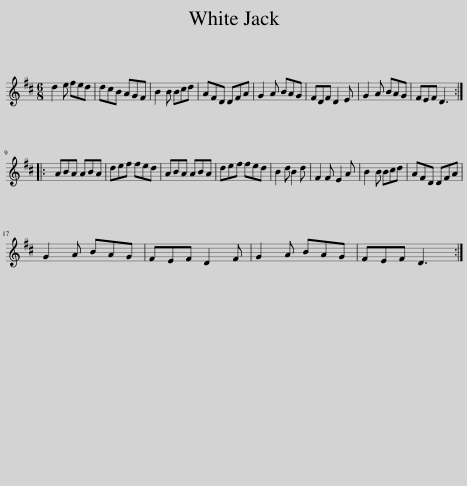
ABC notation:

X:1
L:1/8
M:6/8
I:linebreak $
K:D
V:1 treble
V:1
 d2 e fed | dcB AGF | B2 B Bcd | AFD DFA | G2 A BAG | %5
 FDF D2 E | G2 A BAG | FEF D3 ::$ ABA ABA | def fed | %10
 ABA ABA | def fed | B2 d B2 d | F2 F E2 A | B2 B Bcd | %15
 AFD DFA |$ G2 A BAG | FEF D2 F | G2 A BAG | FEF D3 :| %20
